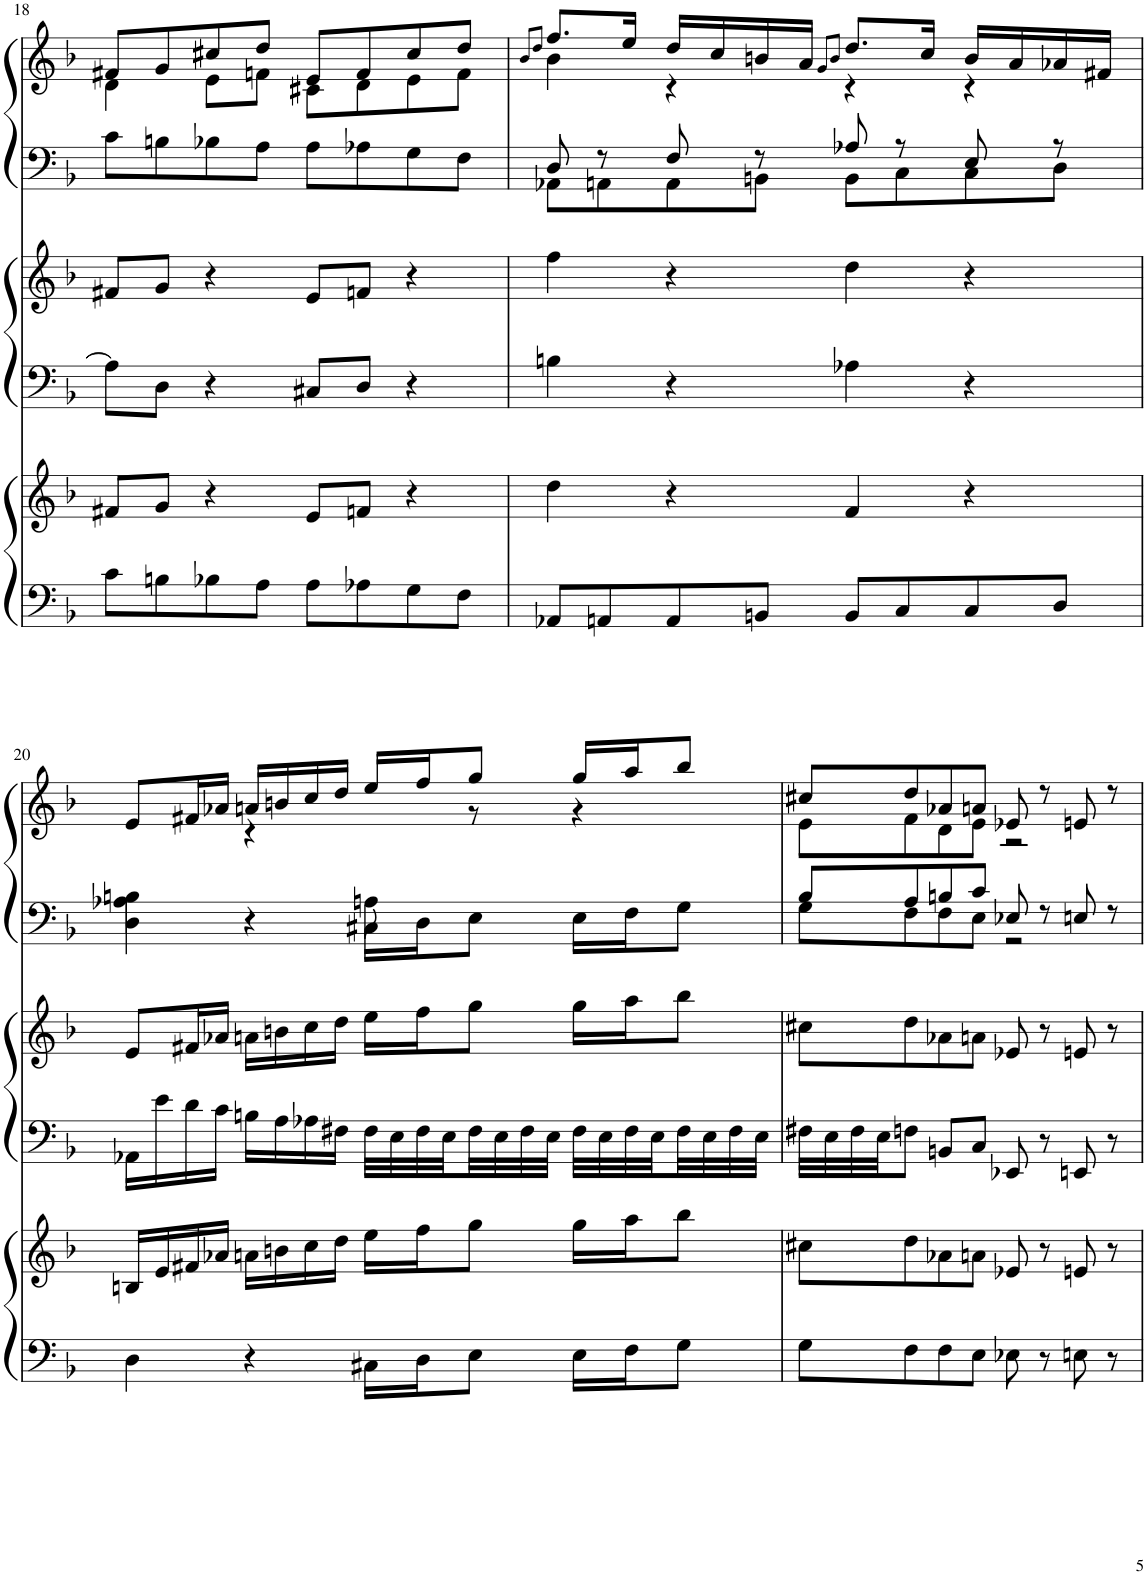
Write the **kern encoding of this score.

**kern	**kern	**kern	**kern	**kern	**kern
*part3	*part3	*part2	*part2	*part1	*part1
*staff6	*staff5	*staff4	*staff3	*staff2	*staff1
*I"Harp	*	*I"Harp	*	*I"Harp	*
*I'Hp	*	*I'Hp	*	*I'Hp	*
!!LO:PB:g=z
*clefF4	*clefG2	*clefF4	*clefG2	*clefF4	*clefG2
*k[b-]	*k[b-]	*k[b-]	*k[b-]	*k[b-]	*k[b-]
*M4/4	*M4/4	*M4/4	*M4/4	*M4/4	*M4/4
=18	=18	=18	=18	=18	=18
*	*	*	*	*	*^
8c\L	8f#X/L	8A\L]	8f#X/L	8c\L	8f#X/L	4d\
8Bn\	8g/J	8D\J	8g/J	8Bn\	8g/	.
8B-X\	4r	4r	4r	8B-X\	8cc#X/	8e\L
8A\J	.	.	.	8A\J	8dd/J	8fn\J
8A\L	8e/L	8C#X/L	8e/L	8A\L	8e/L	8c#X\L
8A-X\	8fn/J	8D/J	8fn/J	8A-X\	8f/	8d\
8G\	4r	4r	4r	8G\	8cc#/	8e\
8F\J	.	.	.	8F\J	8dd/J	8f\J
=19	=19	=19	=19	=19	=19	=19
.	.	.	.	.	8qb-/L	.
.	.	.	.	.	8qdd/J	.
*	*	*	*	*^	*	*
8AA-X/L	4dd\	4Bn\	4ff\	8D/	8AA-X\L	8.ff/L	4b-\
8AAn/	.	.	.	8r	8AAn\	.	.
.	.	.	.	.	.	16ee/Jk	.
8AA/	4r	4r	4r	8F/	8AA\	16dd/LL	4r
.	.	.	.	.	.	16cc/	.
8BBn/J	.	.	.	8r	8BBn\J	16bn/	.
.	.	.	.	.	.	16a/JJ	.
.	.	.	.	.	.	8qg/L	.
.	.	.	.	.	.	8qb/J	.
8BB/L	4f/	4A-X\	4dd\	8A-X/	8BB\L	8.dd/L	4r
8C/	.	.	.	8r	8C\	.	.
.	.	.	.	.	.	16cc/Jk	.
8C/	4r	4r	4r	8E/	8C\	16b/LL	4r
.	.	.	.	.	.	16a/	.
8D/J	.	.	.	8r	8D\J	16a-X/	.
.	.	.	.	.	.	16f#X/JJ	.
!!LO:LB:g=z	!!
=20	=20	=20	=20	=20	=20	=20	=20
4D\	16Bn/LL	16AA-X\LL	8e/L	4Bn\	4D\ 4A-X\	8e/L	4ryy
.	16e/	16e\	.	.	.	.	.
.	16f#X/	16d\	16f#X/L	.	.	16f#X/L	.
.	16a-X/JJ	16c\JJ	16a-X/JJ	.	.	16a-X/JJ	.
4r	16an\LL	16Bn\LL	16an\LL	4ryy	4r	16an/LL	4r
.	16bn\	16A\	16bn\	.	.	16bn/	.
.	16cc\	16A-X\	16cc\	.	.	16cc/	.
.	16dd\JJ	16F#X\JJ	16dd\JJ	.	.	16dd/JJ	.
16C#X\LL	16ee\LL	32F#\LLL	16ee\LL	8An\	16C#X\LL	16ee/LL	8ryy
.	.	32E\	.	.	.	.	.
16D\J	16ff\J	32F#\	16ff\J	.	16D\J	16ff/J	.
.	.	32E\	.	.	.	.	.
8E\J	8gg\J	32F#\	8gg\J	4.ryy	8E\J	8gg/J	8r
.	.	32E\	.	.	.	.	.
.	.	32F#\	.	.	.	.	.
.	.	32E\JJJ	.	.	.	.	.
16E\LL	16gg\LL	32F#\LLL	16gg\LL	.	16E\LL	16gg/LL	4r
.	.	32E\	.	.	.	.	.
16F\J	16aa\J	32F#\	16aa\J	.	16F\J	16aa/J	.
.	.	32E\	.	.	.	.	.
8G\J	8bb-\J	32F#\	8bb-\J	.	8G\J	8bb-/J	.
.	.	32E\	.	.	.	.	.
.	.	32F#\	.	.	.	.	.
.	.	32E\JJJ	.	.	.	.	.
=21	=21	=21	=21	=21	=21	=21	=21
8G\L	8cc#X\L	32F#X\LLL	8cc#X\L	8B-/L	8G\L	8cc#X/L	8e\L
.	.	32E\	.	.	.	.	.
.	.	32F#\	.	.	.	.	.
.	.	32E\JJ	.	.	.	.	.
8F\	8dd\	8Fn\J	8dd\	8A/	8F\	8dd/	8f\
8F\	8a-X\	8BBn/L	8a-X\	8Bn/	8F\	8a-X/	8d\
8E\J	8an\J	8C/J	8an\J	8c/J	8E\J	8an/J	8e\J
8E-X\	8e-X/	8EE-X/	8e-X/	8E-X/	2r	8e-X/	2r
8r	8r	8r	8r	8r	.	8r	.
8En\	8en/	8EEn/	8en/	8En/	.	8en/	.
8r	8r	8r	8r	8r	.	8r	.
*	*	*	*	*v	*v	*	*
*	*	*	*	*	*v	*v
=	=	=	=	=	=
*-	*-	*-	*-	*-	*-
